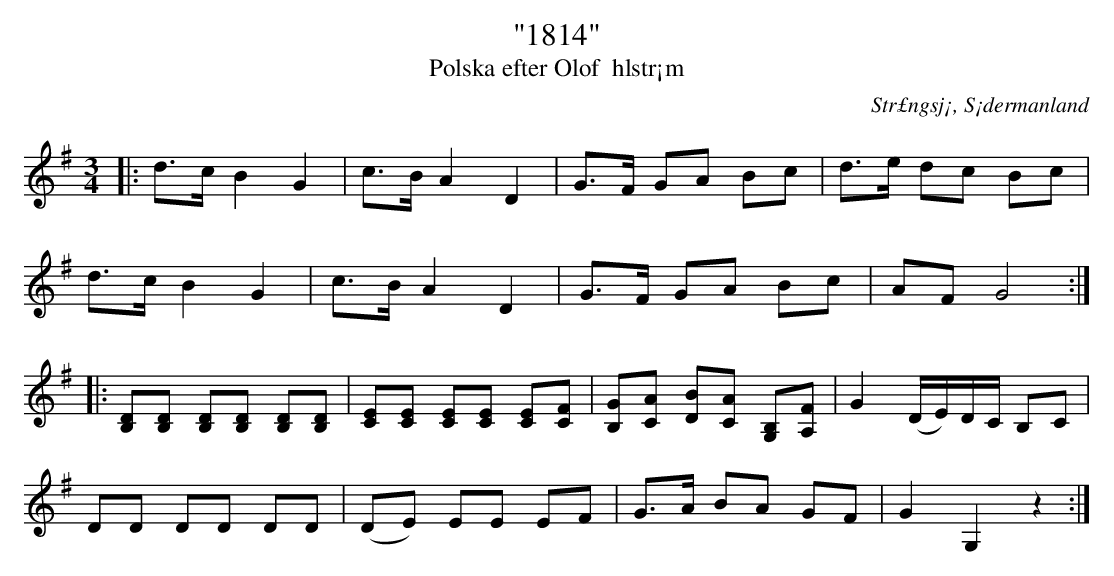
X:1
T: "1814"
T: Polska efter Olof  hlstr¡m
O: Str£ngsj¡, S¡dermanland
M: 3/4
L: 1/16
K: G
|: d3c B4 G4 | c3B A4 D4 | G3F G2A2 B2c2 | d3e d2c2 B2c2 |
d3c B4 G4 | c3B A4 D4 | G3F G2A2 B2c2 | A2F2 G8 :|
|: [D2B,2][D2B,2] [D2B,2][D2B,2] [D2B,2][D2B,2] | [C2E2][C2E2] [C2E2][C2E2] [C2E2][C2F2] | [B,2G2][C2A2] [D2B2][C2A2] [B,2G,2][A,2F2] | G4 (DE)DC B,2C2 |
D2D2 D2D2 D2D2 | (D2E2) E2E2 E2F2 | G2>A2 B2A2 G2F2 | G4 G,4 z4 :|
